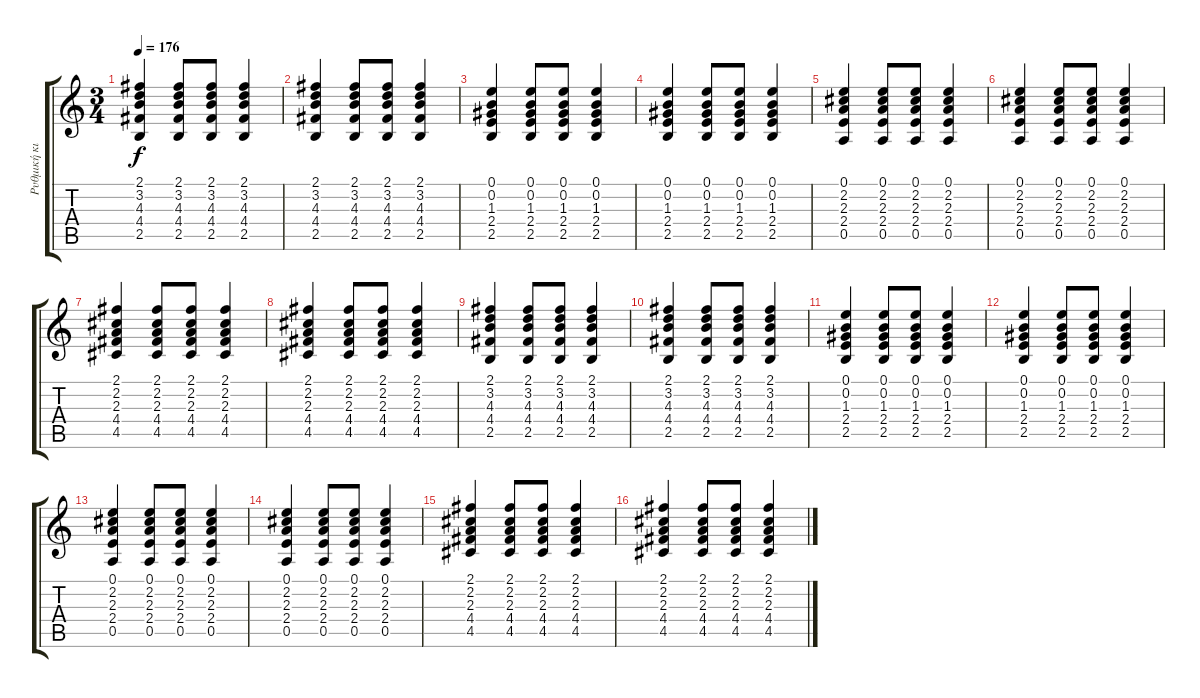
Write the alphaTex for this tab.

\track ("Ρυθμική κιθάρα" "Ρυθμική κι") {instrument acousticguitarsteel}
\staff {score tabs}
\tuning (E4 B3 G3 D3 A2 E2) {hide}
\ts (3 4)
\tempo 176
\clef g2
\ks c
(2.1 3.2 4.3 4.4 2.5).4{dy f volume 9} (2.1 3.2 4.3 4.4 2.5).8 (2.1 3.2 4.3 4.4 2.5).8 (2.1 3.2 4.3 4.4 2.5).4 |
(2.1 3.2 4.3 4.4 2.5).4 (2.1 3.2 4.3 4.4 2.5).8 (2.1 3.2 4.3 4.4 2.5).8 (2.1 3.2 4.3 4.4 2.5).4 |
(0.1 0.2 1.3 2.4 2.5).4 (0.1 0.2 1.3 2.4 2.5).8 (0.1 0.2 1.3 2.4 2.5).8 (0.1 0.2 1.3 2.4 2.5).4 |
(0.1 0.2 1.3 2.4 2.5).4 (0.1 0.2 1.3 2.4 2.5).8 (0.1 0.2 1.3 2.4 2.5).8 (0.1 0.2 1.3 2.4 2.5).4 |
(0.1 2.2 2.3 2.4 0.5).4 (0.1 2.2 2.3 2.4 0.5).8 (0.1 2.2 2.3 2.4 0.5).8 (0.1 2.2 2.3 2.4 0.5).4 |
(0.1 2.2 2.3 2.4 0.5).4 (0.1 2.2 2.3 2.4 0.5).8 (0.1 2.2 2.3 2.4 0.5).8 (0.1 2.2 2.3 2.4 0.5).4 |
(2.1 2.2 2.3 4.4 4.5).4 (2.1 2.2 2.3 4.4 4.5).8 (2.1 2.2 2.3 4.4 4.5).8 (2.1 2.2 2.3 4.4 4.5).4 |
(2.1 2.2 2.3 4.4 4.5).4 (2.1 2.2 2.3 4.4 4.5).8 (2.1 2.2 2.3 4.4 4.5).8 (2.1 2.2 2.3 4.4 4.5).4 |
(2.1 3.2 4.3 4.4 2.5).4 (2.1 3.2 4.3 4.4 2.5).8 (2.1 3.2 4.3 4.4 2.5).8 (2.1 3.2 4.3 4.4 2.5).4 |
(2.1 3.2 4.3 4.4 2.5).4 (2.1 3.2 4.3 4.4 2.5).8 (2.1 3.2 4.3 4.4 2.5).8 (2.1 3.2 4.3 4.4 2.5).4 |
(0.1 0.2 1.3 2.4 2.5).4 (0.1 0.2 1.3 2.4 2.5).8 (0.1 0.2 1.3 2.4 2.5).8 (0.1 0.2 1.3 2.4 2.5).4 |
(0.1 0.2 1.3 2.4 2.5).4 (0.1 0.2 1.3 2.4 2.5).8 (0.1 0.2 1.3 2.4 2.5).8 (0.1 0.2 1.3 2.4 2.5).4 |
(0.1 2.2 2.3 2.4 0.5).4 (0.1 2.2 2.3 2.4 0.5).8 (0.1 2.2 2.3 2.4 0.5).8 (0.1 2.2 2.3 2.4 0.5).4 |
(0.1 2.2 2.3 2.4 0.5).4 (0.1 2.2 2.3 2.4 0.5).8 (0.1 2.2 2.3 2.4 0.5).8 (0.1 2.2 2.3 2.4 0.5).4 |
(2.1 2.2 2.3 4.4 4.5).4 (2.1 2.2 2.3 4.4 4.5).8 (2.1 2.2 2.3 4.4 4.5).8 (2.1 2.2 2.3 4.4 4.5).4 |
(2.1 2.2 2.3 4.4 4.5).4 (2.1 2.2 2.3 4.4 4.5).8 (2.1 2.2 2.3 4.4 4.5).8 (2.1 2.2 2.3 4.4 4.5).4
